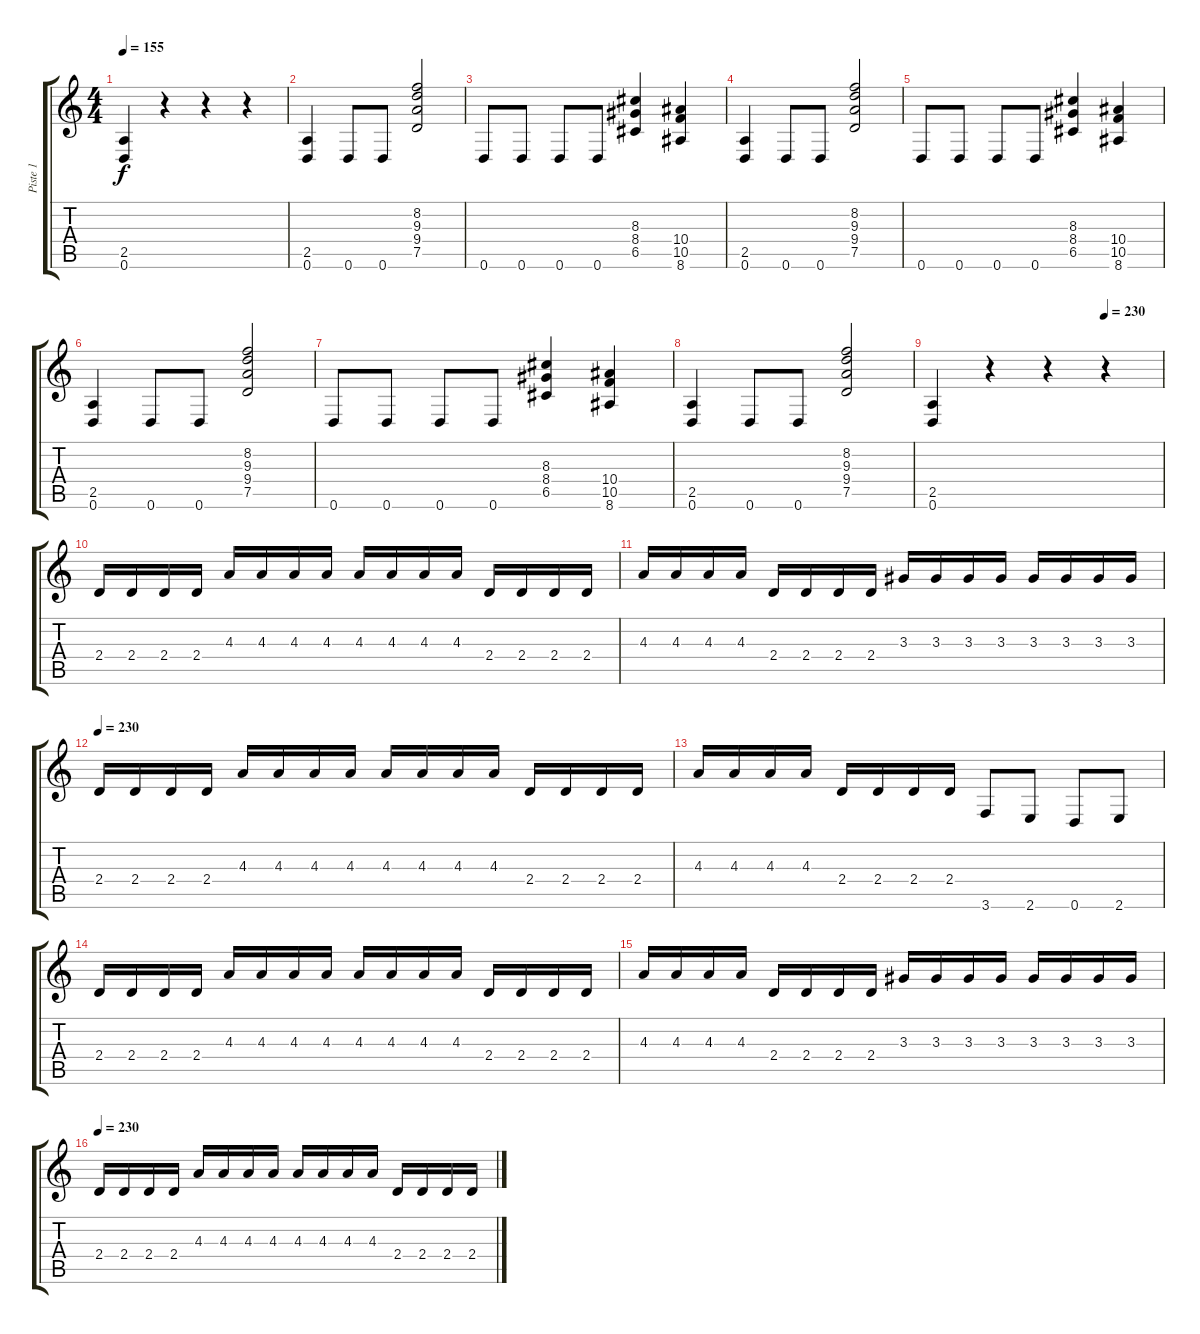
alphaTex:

\track ("Piste 1" "Piste 1") {instrument distortionguitar}
\staff {score tabs}
\tuning (D4 A3 F3 C3 G2 D2) {hide}
\ts (4 4)
\tempo 155
\clef g2
\ks c
(2.5 0.6).4{dy f} r.4 r.4 r.4 |
(2.5 0.6).4{instrument distortionguitar} 0.6.8 0.6.8 (8.2 9.3 9.4 7.5).2 |
0.6.8 0.6.8 0.6.8 0.6.8 (8.3 8.4 6.5).4 (10.4 10.5 8.6).4 |
(2.5 0.6).4 0.6.8 0.6.8 (8.2 9.3 9.4 7.5).2 |
0.6.8 0.6.8 0.6.8 0.6.8 (8.3 8.4 6.5).4 (10.4 10.5 8.6).4 |
(2.5 0.6).4 0.6.8 0.6.8 (8.2 9.3 9.4 7.5).2 |
0.6.8 0.6.8 0.6.8 0.6.8 (8.3 8.4 6.5).4 (10.4 10.5 8.6).4 |
(2.5 0.6).4 0.6.8 0.6.8 (8.2 9.3 9.4 7.5).2 |
\tempo (230 0.75)
(2.5 0.6).4 r.4 r.4 r.4 |
2.4.16 2.4.16 2.4.16 2.4.16 4.3.16 4.3.16 4.3.16 4.3.16 4.3.16 4.3.16 4.3.16 4.3.16 2.4.16 2.4.16 2.4.16 2.4.16 |
4.3.16 4.3.16 4.3.16 4.3.16 2.4.16 2.4.16 2.4.16 2.4.16 3.3.16 3.3.16 3.3.16 3.3.16 3.3.16 3.3.16 3.3.16 3.3.16 |
\tempo 230
2.4.16 2.4.16 2.4.16 2.4.16 4.3.16 4.3.16 4.3.16 4.3.16 4.3.16 4.3.16 4.3.16 4.3.16 2.4.16 2.4.16 2.4.16 2.4.16 |
4.3.16 4.3.16 4.3.16 4.3.16 2.4.16 2.4.16 2.4.16 2.4.16 3.6.8 2.6.8 0.6.8 2.6.8 |
2.4.16 2.4.16 2.4.16 2.4.16 4.3.16 4.3.16 4.3.16 4.3.16 4.3.16 4.3.16 4.3.16 4.3.16 2.4.16 2.4.16 2.4.16 2.4.16 |
4.3.16 4.3.16 4.3.16 4.3.16 2.4.16 2.4.16 2.4.16 2.4.16 3.3.16 3.3.16 3.3.16 3.3.16 3.3.16 3.3.16 3.3.16 3.3.16 |
\tempo 230
2.4.16 2.4.16 2.4.16 2.4.16 4.3.16 4.3.16 4.3.16 4.3.16 4.3.16 4.3.16 4.3.16 4.3.16 2.4.16 2.4.16 2.4.16 2.4.16
